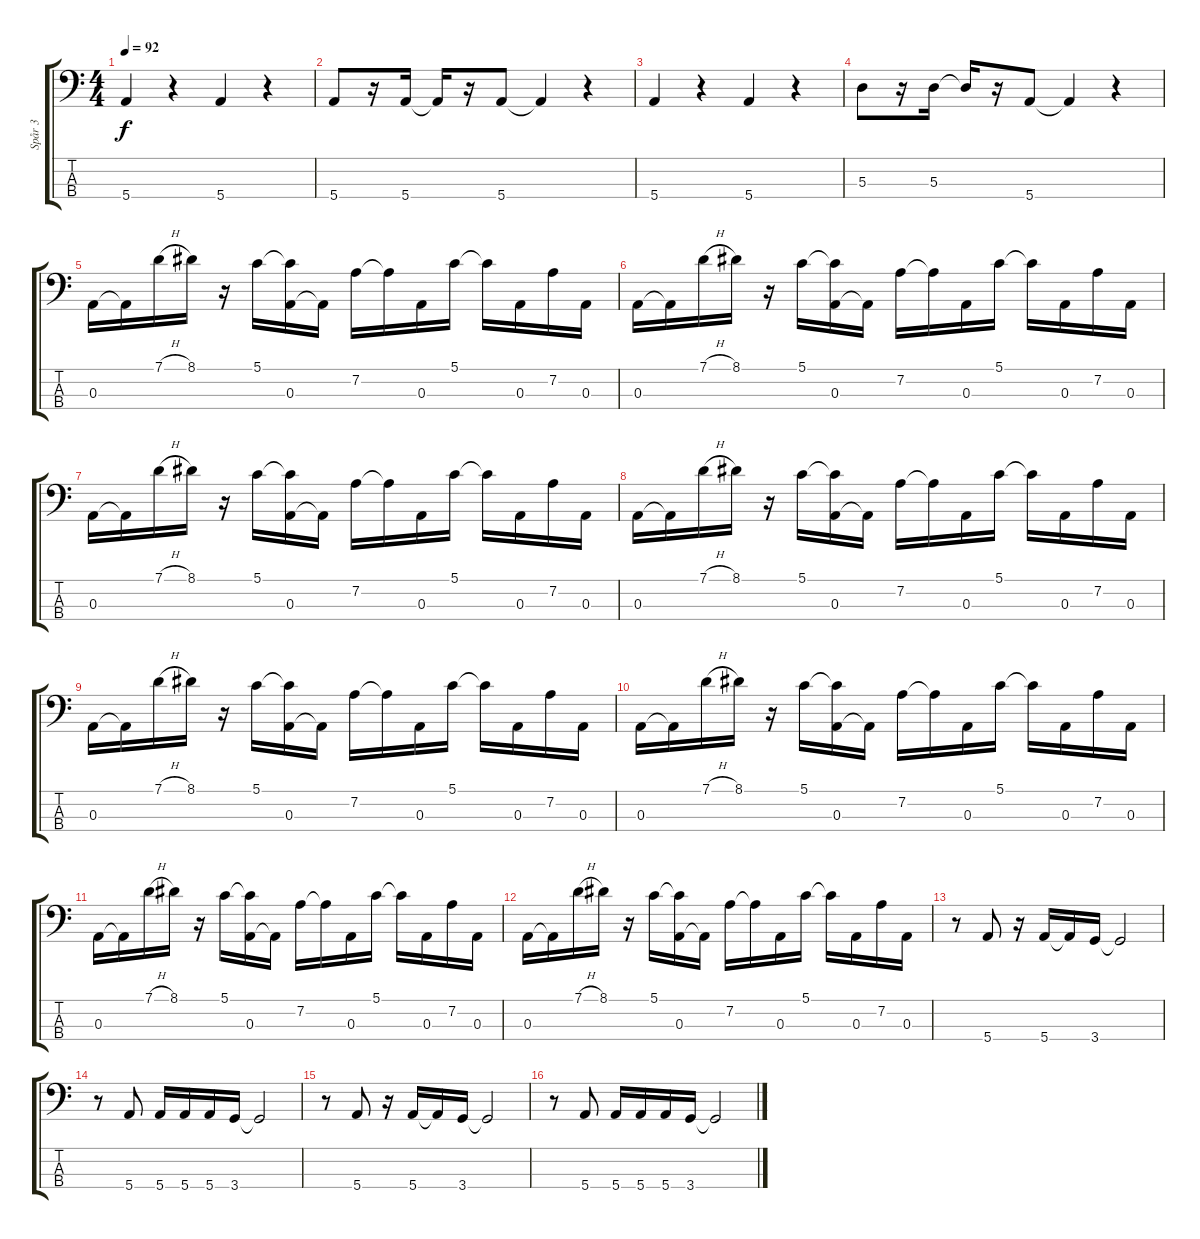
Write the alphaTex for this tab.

\track ("Spår 3" "Spår 3") {instrument slapbass1}
\staff {score tabs}
\tuning (G2 D2 A1 E1) {hide}
\ts (4 4)
\tempo 92
\clef f4
\ks c
5.4.4{dy f} r.4 5.4.4 r.4 |
5.4.8 r.16 5.4.16 5.4{t}.16 r.16 5.4.8 5.4{t}.4 r.4 |
5.4.4 r.4 5.4.4 r.4 |
5.3.8 r.16 5.3.16 5.3{t}.16 r.16 5.4.8 5.4{t}.4 r.4 |
0.3.16 0.3{t}.16 7.1{h}.16 8.1.16 r.16 5.1.16 (5.1{t} 0.3).16 0.3{t}.16 7.2.16 7.2{t}.16 0.3.16 5.1.16 5.1{t}.16 0.3.16 7.2.16 0.3.16 |
0.3.16 0.3{t}.16 7.1{h}.16 8.1.16 r.16 5.1.16 (5.1{t} 0.3).16 0.3{t}.16 7.2.16 7.2{t}.16 0.3.16 5.1.16 5.1{t}.16 0.3.16 7.2.16 0.3.16 |
0.3.16 0.3{t}.16 7.1{h}.16 8.1.16 r.16 5.1.16 (5.1{t} 0.3).16 0.3{t}.16 7.2.16 7.2{t}.16 0.3.16 5.1.16 5.1{t}.16 0.3.16 7.2.16 0.3.16 |
0.3.16 0.3{t}.16 7.1{h}.16 8.1.16 r.16 5.1.16 (5.1{t} 0.3).16 0.3{t}.16 7.2.16 7.2{t}.16 0.3.16 5.1.16 5.1{t}.16 0.3.16 7.2.16 0.3.16 |
0.3.16 0.3{t}.16 7.1{h}.16 8.1.16 r.16 5.1.16 (5.1{t} 0.3).16 0.3{t}.16 7.2.16 7.2{t}.16 0.3.16 5.1.16 5.1{t}.16 0.3.16 7.2.16 0.3.16 |
0.3.16 0.3{t}.16 7.1{h}.16 8.1.16 r.16 5.1.16 (5.1{t} 0.3).16 0.3{t}.16 7.2.16 7.2{t}.16 0.3.16 5.1.16 5.1{t}.16 0.3.16 7.2.16 0.3.16 |
0.3.16 0.3{t}.16 7.1{h}.16 8.1.16 r.16 5.1.16 (5.1{t} 0.3).16 0.3{t}.16 7.2.16 7.2{t}.16 0.3.16 5.1.16 5.1{t}.16 0.3.16 7.2.16 0.3.16 |
0.3.16 0.3{t}.16 7.1{h}.16 8.1.16 r.16 5.1.16 (5.1{t} 0.3).16 0.3{t}.16 7.2.16 7.2{t}.16 0.3.16 5.1.16 5.1{t}.16 0.3.16 7.2.16 0.3.16 |
r.8 5.4.8 r.16 5.4.16 5.4{t}.16 3.4.16 3.4{t}.2 |
r.8 5.4.8 5.4.16 5.4.16 5.4.16 3.4.16 3.4{t}.2 |
r.8 5.4.8 r.16 5.4.16 5.4{t}.16 3.4.16 3.4{t}.2 |
r.8 5.4.8 5.4.16 5.4.16 5.4.16 3.4.16 3.4{t}.2
